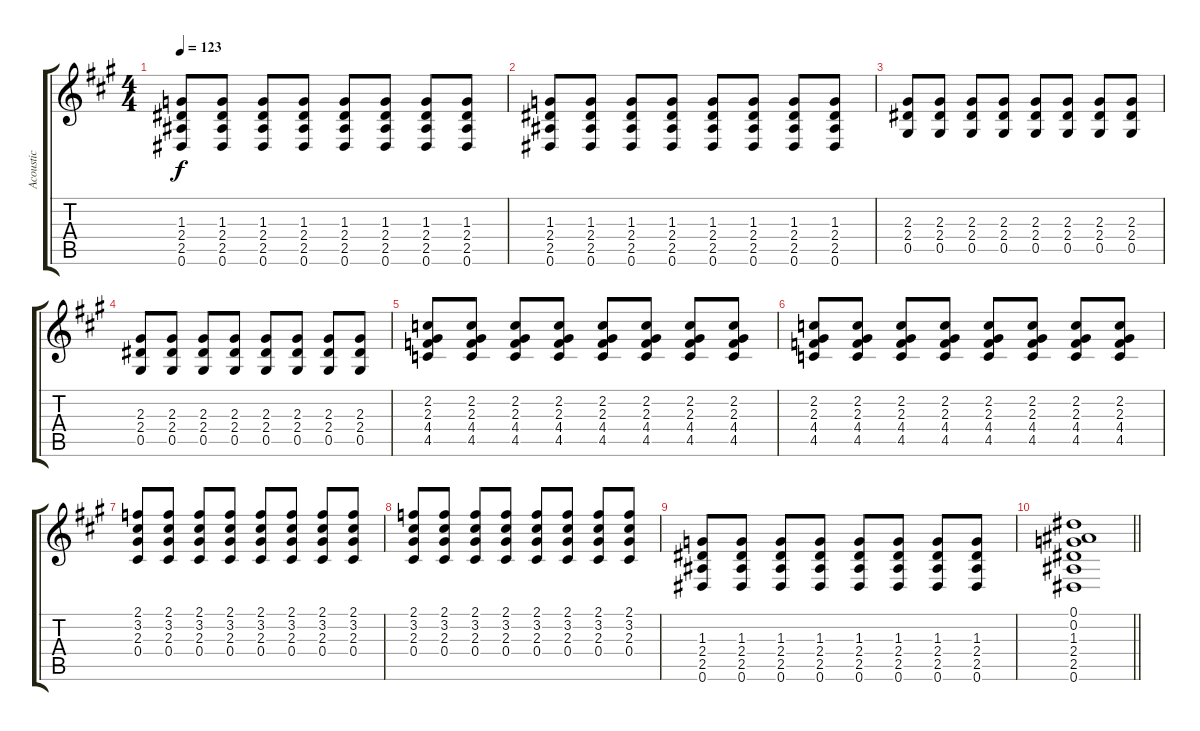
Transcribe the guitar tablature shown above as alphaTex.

\track ("Acoustic" "Acoustic") {instrument acousticguitarsteel}
\staff {score tabs}
\tuning (Eb4 Bb3 Gb3 Db3 Ab2 Eb2) {hide}
\ts (4 4)
\tempo 123
\clef g2
\ks a
(1.3 2.4 2.5 0.6).8{dy f} (1.3 2.4 2.5 0.6).8 (1.3 2.4 2.5 0.6).8 (1.3 2.4 2.5 0.6).8 (1.3 2.4 2.5 0.6).8 (1.3 2.4 2.5 0.6).8 (1.3 2.4 2.5 0.6).8 (1.3 2.4 2.5 0.6).8 |
(1.3 2.4 2.5 0.6).8 (1.3 2.4 2.5 0.6).8 (1.3 2.4 2.5 0.6).8 (1.3 2.4 2.5 0.6).8 (1.3 2.4 2.5 0.6).8 (1.3 2.4 2.5 0.6).8 (1.3 2.4 2.5 0.6).8 (1.3 2.4 2.5 0.6).8 |
(2.3 2.4 0.5).8 (2.3 2.4 0.5).8 (2.3 2.4 0.5).8 (2.3 2.4 0.5).8 (2.3 2.4 0.5).8 (2.3 2.4 0.5).8 (2.3 2.4 0.5).8 (2.3 2.4 0.5).8 |
(2.3 2.4 0.5).8 (2.3 2.4 0.5).8 (2.3 2.4 0.5).8 (2.3 2.4 0.5).8 (2.3 2.4 0.5).8 (2.3 2.4 0.5).8 (2.3 2.4 0.5).8 (2.3 2.4 0.5).8 |
(2.2 2.3 4.4 4.5).8 (2.2 2.3 4.4 4.5).8 (2.2 2.3 4.4 4.5).8 (2.2 2.3 4.4 4.5).8 (2.2 2.3 4.4 4.5).8 (2.2 2.3 4.4 4.5).8 (2.2 2.3 4.4 4.5).8 (2.2 2.3 4.4 4.5).8 |
(2.2 2.3 4.4 4.5).8 (2.2 2.3 4.4 4.5).8 (2.2 2.3 4.4 4.5).8 (2.2 2.3 4.4 4.5).8 (2.2 2.3 4.4 4.5).8 (2.2 2.3 4.4 4.5).8 (2.2 2.3 4.4 4.5).8 (2.2 2.3 4.4 4.5).8 |
(2.1 3.2 2.3 0.4).8 (2.1 3.2 2.3 0.4).8 (2.1 3.2 2.3 0.4).8 (2.1 3.2 2.3 0.4).8 (2.1 3.2 2.3 0.4).8 (2.1 3.2 2.3 0.4).8 (2.1 3.2 2.3 0.4).8 (2.1 3.2 2.3 0.4).8 |
(2.1 3.2 2.3 0.4).8 (2.1 3.2 2.3 0.4).8 (2.1 3.2 2.3 0.4).8 (2.1 3.2 2.3 0.4).8 (2.1 3.2 2.3 0.4).8 (2.1 3.2 2.3 0.4).8 (2.1 3.2 2.3 0.4).8 (2.1 3.2 2.3 0.4).8 |
(1.3 2.4 2.5 0.6).8 (1.3 2.4 2.5 0.6).8 (1.3 2.4 2.5 0.6).8 (1.3 2.4 2.5 0.6).8 (1.3 2.4 2.5 0.6).8 (1.3 2.4 2.5 0.6).8 (1.3 2.4 2.5 0.6).8 (1.3 2.4 2.5 0.6).8 |
\barLineRight lightlight
(0.1 0.2 1.3 2.4 2.5 0.6).1
